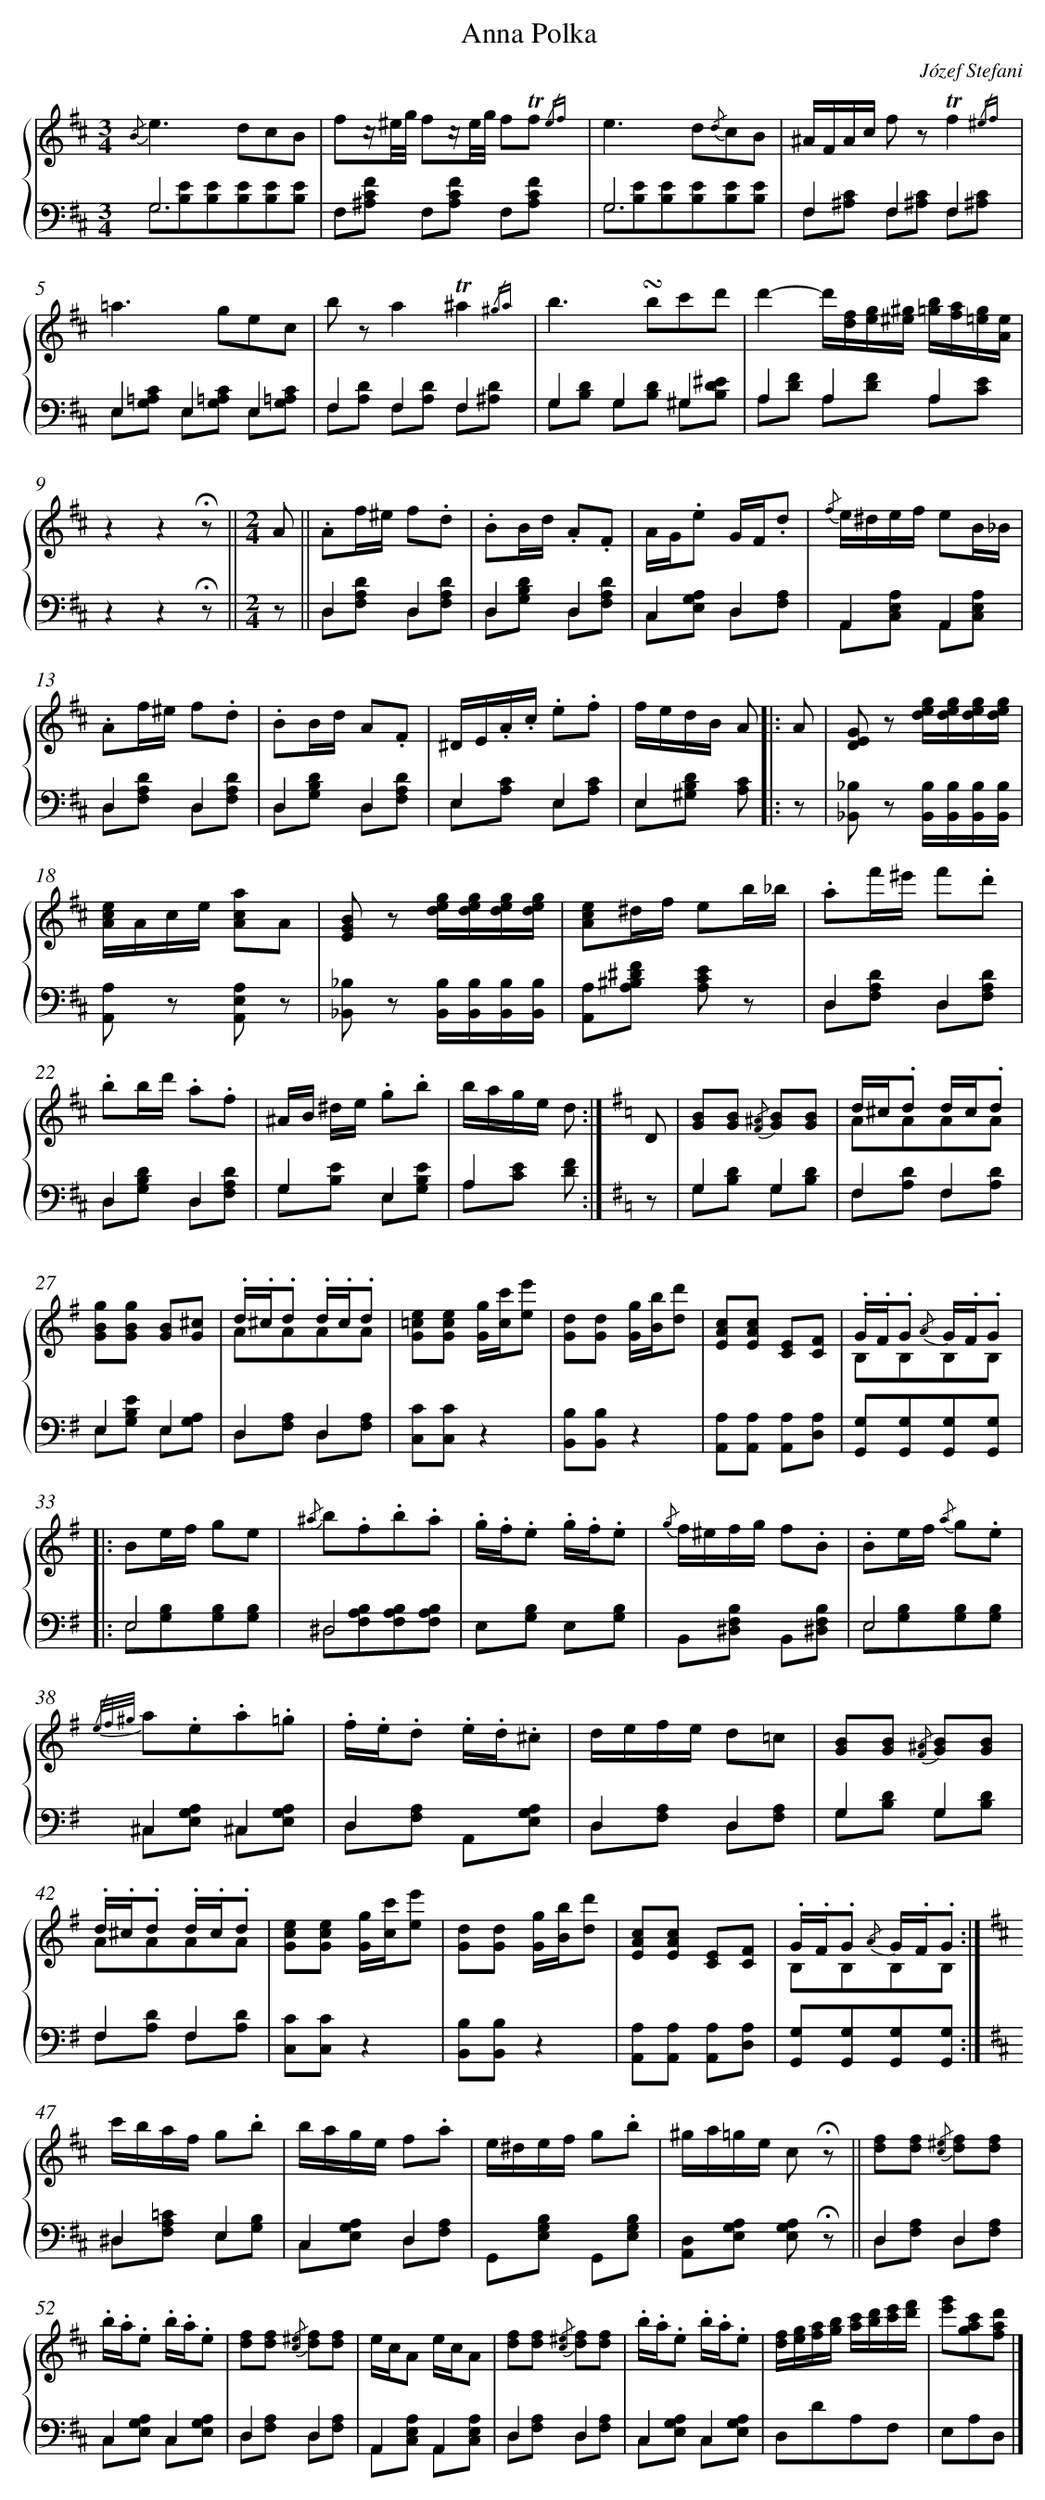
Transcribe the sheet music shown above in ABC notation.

X:1
T: Anna Polka
C: Józef Stefani
L: 1/8
M: 3/4
%%staves {1 2}
V: 1 clef=treble
V: 2 clef=bass
K: D
[V:1] {/B}e2>d2cB |
[V:2] G,6 & G,[EB,][EB,][EB,][EB,][EB,] |
[V:1] fz/^e//g// fz/e//g// f!trill!f {/ef} |
[V:2] F,[FC^A,] F,[FCA,] F,[FCA,] |
[V:1] e2>d2{/d}cB |
[V:2] G,6 & G,[EB,][EB,][EB,][EB,][EB,] |
[V:1] ^A/F/A/c/ f z!trill!f2{/^ef} |
[V:2] F,2F,2F,2 & F,[C^A,] F,[C^A,] F,[C^A,] |
[V:1] =a2>g2ec |
[V:2] E,2E,2E,2 & E,[C=A,G,] E,[C=A,G,] E,[C=A,G,] |
[V:1] b za2!trill!^a2{/^ga} |
[V:2] F,2F,2F,2 & F,[DA,] F,[DA,] F,[D^A,] |
[V:1] b2>!turn!b2c'd' |
[V:2] G,2G,2^G,2 & G,[DB,] G,[DB,] ^G,[^EDB,] |
[V:1] d'2-d'/[f/d/][g/e/][^g/^e/] [b/=g/][a/f/][g/=e/][e/A/] |
[V:2] A,2A,2A,2 & A,[FD] A,[FD] A,[EC] |
[V:1] z2z2!fermata!z ||
[V:2] z2z2!fermata!z ||
[V:1]  [K:D] [M:2/4]A ||
[V:2]  [K:D] [M:2/4]z ||
[V:1] .Af/^e/ f.d |
[V:2] D,2D,2 & D,[DA,F,] D,[DA,F,] |
[V:1] .BB/d/ .A.F |
[V:2] D,2D,2 & D,[DB,G,] D,[DA,F,] |
[V:1] A/G/.e G/F/.d |
[V:2] C,2D,2 & C,[A,G,E,] D,[A,F,] |
[V:1] {/f} e/^d/e/f/ eB/_B/ |
[V:2] A,,2A,,2 & A,,[A,E,C,] A,,[A,E,C,] |
[V:1] .Af/^e/ f.d |
[V:2] D,2D,2 & D,[DA,F,] D,[DA,F,] |
[V:1] .BB/d/ A.F |
[V:2] D,2D,2 & D,[DB,G,] D,[DA,F,] |
[V:1] ^D/E/.A/.c/ .e.f |
[V:2] E,2E,2 & E,[CA,] E,[CA,] |
[V:1] f/e/d/B/ A ]|:
[V:2] E,2x & E,[DB,^G,] [CA,] ]|:
[V:1] A |
[V:2] z |
[V:1] [GED] z [g/e/d/][g/e/d/][g/e/d/][g/e/d/] |
[V:2] [_B,_B,,] z [B,/B,,/][B,/B,,/][B,/B,,/][B,/B,,/] |
[V:1] [e/c/A/]A/c/e/ [acA]A |
[V:2] [A,A,,] z [A,E,A,,] z |
[V:1] [BGE] z [g/e/d/][g/e/d/][g/e/d/][g/e/d/] |
[V:2] [_B,_B,,] z [B,/B,,/][B,/B,,/][B,/B,,/][B,/B,,/] |
[V:1] [ecA]^d/f/ eb/_b/ |
[V:2] [A,A,,][F^D^B,A,] [ECA,] z |
[V:1] .af'/^e'/ f'.d' |
[V:2] D,2D,2 & D,[DA,F,] D,[DA,F,] |
[V:1] .bb/d'/ .a.f |
[V:2] D,2D,2 & D,[DB,G,] D,[DA,F,] |
[V:1] ^A/B/ ^d/e/ .g.b |
[V:2] G,2E,2 & G,[EB,] E,[EB,G,] |
[V:1] b/a/g/e/ d :|]
[V:2] A,2x & A,[EC] [FD] :|]
[V:1]  [K:G] D |
[V:2]  [K:G] z |
[V:1] [BG][BG] {/[^AF]} [BG][BG] |
[V:2] G,2G,2 & G,[DB,] G,[DB,] |
[V:1] d/^c/.d d/c/.d & AAAA |
[V:2] F,2F,2 & F,[DA,] F,[DA,] |
[V:1] [gBG][gBG] [BG][^cG] |
[V:2] E,2E,2 & E,[EB,G,] E,[A,G,] |
[V:1] .d/.^c/.d .d/.c/.d & AAAA |
[V:2] D,2D,2 & D,[A,F,] D,[A,F,] |
[V:1] [e=cG][ecG] [g/G/][c'/c/][e'e] |
[V:2] [CC,][CC,]z2 |
[V:1] [dG][dG] [g/G/][b/B/][d'd] |
[V:2] [B,B,,][B,B,,]z2 |
[V:1] [cAE][cAE] [EC][FC] |
[V:2] [A,A,,][A,A,,] [A,A,,][A,D,] |
[V:1] .G/.F/.G {/A} G/.F/.G & B,B,B,B, ]|:
[V:2] [G,G,,][G,G,,][G,G,,][G,G,,] ]|:
[V:1] Be/f/ ge |
[V:2] E,4 & E,[B,G,][B,G,][B,G,] |
[V:1] {/^a} b.f.b.a |
[V:2] ^D,4 & ^D,[B,A,F,][B,A,F,][B,A,F,] |
[V:1] .g/.f/.e .g/.f/.e |
[V:2] E,[B,G,] E,[B,G,] |
[V:1] {/g} f/^e/f/g/ f.B |
[V:2] B,,[B,F,^D,] B,,[B,F,^D,] |
[V:1] .Be/f/ {/a} g.e |
[V:2] E,4 & E,[B,G,][B,G,][B,G,] |
[V:1] {/e/f/^g/} a.e.a.=g |
[V:2] ^C,2^C,2 & ^C,[A,G,E,] ^C,[A,G,E,] |
[V:1] .f/.e/.d .e/.d/.^c |
[V:2] D,2x2 & D,[A,F,] A,,[A,G,E,] |
[V:1] d/e/f/e/ d=c |
[V:2] D,2D,2 & D,[A,F,] D,[A,F,] |
[V:1] [BG][BG] {/[^AF]} [BG][BG] |
[V:2] G,2G,2 & G,[DB,] G,[DB,] |
[V:1] .d/.^c/.d .d/.c/.d & AAAA |
[V:2] F,2F,2 & F,[DA,] F,[DA,] |
[V:1] [ecG][ecG] [g/G/][c'/c/][e'e] |
[V:2] [CC,][CC,]z2 |
[V:1] [dG][dG] [g/G/][b/B/][d'd] |
[V:2] [B,B,,][B,B,,]z2 |
[V:1] [cAE][cAE] [EC][FC] |
[V:2] [A,A,,][A,A,,] [A,A,,][A,D,] |
[V:1] .G/.F/.G {/A} G/.F/.G & B,B,B,B, :|]
[V:2] [G,G,,][G,G,,][G,G,,][G,G,,] :|]
[V:1]  [K:D] c'/b/a/f/ g.b |
[V:2]  [K:D] ^D,2E,2 & ^D,[=CA,F,] E,[B,G,] |
[V:1] b/a/g/e/ f.a |
[V:2] C,2D,2 & C,[A,G,E,] D,[A,F,] |
[V:1] e/^d/e/f/ g.b |
[V:2] G,,[B,G,E,] G,,[B,G,E,] |
[V:1] ^g/a/=g/e/ c !fermata!z ||
[V:2] [D,A,,][A,G,E,] [A,G,E,] !fermata!z ||
[V:1] [fd][fd] {/[^ec]} [fd][fd] |
[V:2] D,2D,2 & D,[A,F,] D,[A,F,] |
[V:1] .b/.a/.e .b/.a/.e |
[V:2] C,2C,2 & C,[A,G,E,] C,[A,G,E,] |
[V:1] [fd][fd] {/[^ec]} [fd][fd] |
[V:2] D,2D,2 & D,[A,F,] D,[A,F,] |
[V:1] e/c/A e/c/A |
[V:2] A,,2A,,2 & A,,[A,E,C,] A,,[A,E,C,] |
[V:1] [fd][fd] {/[^ec]} [fd][fd] |
[V:2] D,2D,2 & D,[A,F,] D,[A,F,] |
[V:1] .b/.a/.e .b/.a/.e |
[V:2] C,2C,2 & C,[A,G,E,] C,[A,G,E,] |
[V:1] [f/d/][g/e/][a/f/][b/g/] [c'/a/][d'/b/][e'/c'/][f'/d'/] |
[V:2] D,DA,F, |
[V:1] [g'e'][c'ag][d'af] |]
[V:2] E,A,D, |]
